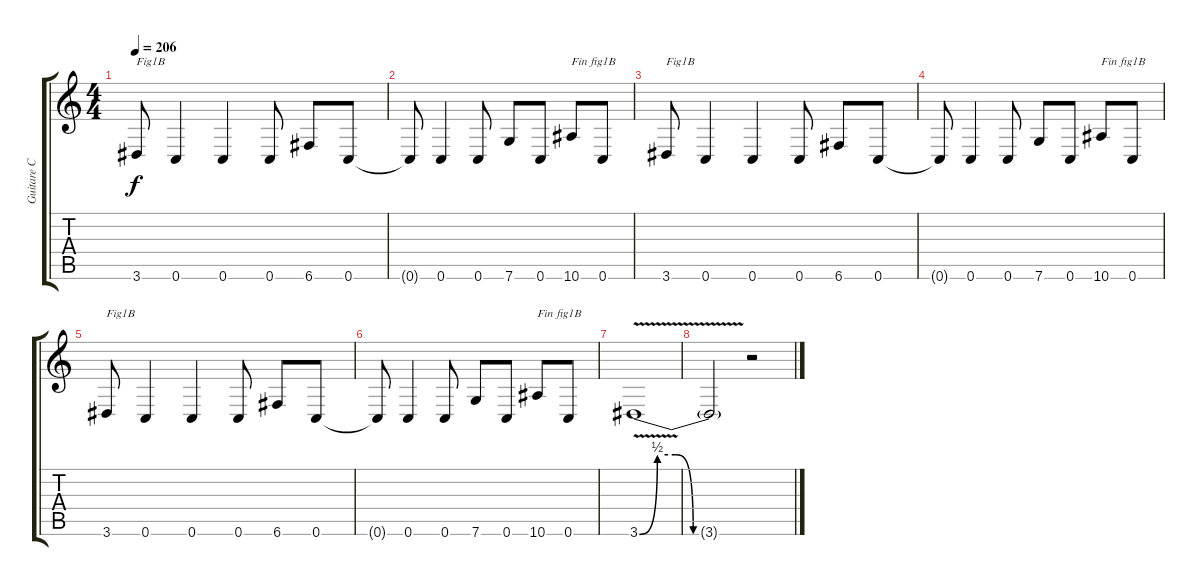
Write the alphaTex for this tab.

\track ("Guitare C" "Guitare C") {instrument overdrivenguitar}
\staff {score tabs}
\tuning (C4 G3 Eb3 Bb2 F2 C2) {hide}
\ts (4 4)
\tempo 206
\clef g2
\ks c
3.6.8{txt "Fig1B" dy f} 0.6.4 0.6.4 0.6.8 6.6.8 0.6.8 |
0.6{t}.8 0.6.4 0.6.8 7.6.8 0.6.8 10.6.8{txt "Fin fig1B"} 0.6.8 |
3.6.8{txt "Fig1B"} 0.6.4 0.6.4 0.6.8 6.6.8 0.6.8 |
0.6{t}.8 0.6.4 0.6.8 7.6.8 0.6.8 10.6.8{txt "Fin fig1B"} 0.6.8 |
3.6.8{txt "Fig1B"} 0.6.4 0.6.4 0.6.8 6.6.8 0.6.8 |
0.6{t}.8 0.6.4 0.6.8 7.6.8 0.6.8 10.6.8{txt "Fin fig1B"} 0.6.8 |
3.6{be (custom 0 0 10 2 20 2 30 0 45 0 60 0) v}.1 |
3.6{t}.2 r.2
